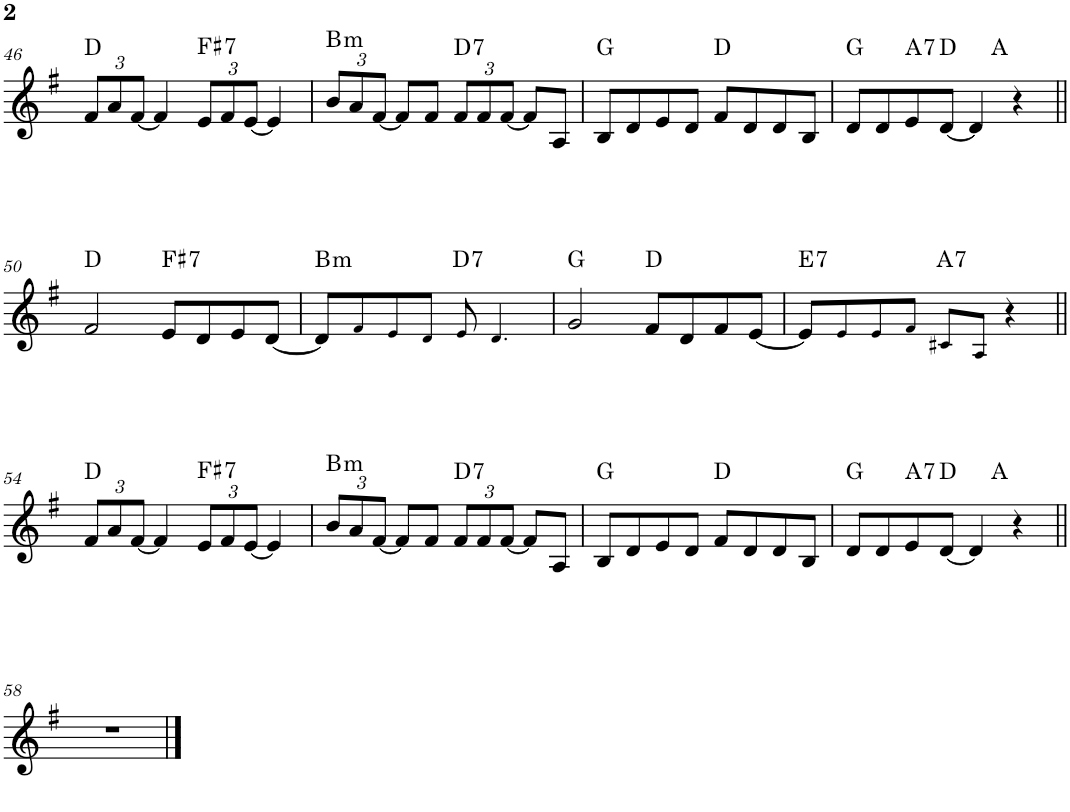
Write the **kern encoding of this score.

**kern	**harte
*part1	*part1
*staff1	*
*I"Piano	*
*I'Pno.	*
!!LO:PB:g=z
*clefG2	*
*k[f#]	*
*M4/4	*
*Xbrackettup	*
=46	=46
12f#/L	D:maj
12a/	.
[12f#/J	.
4f#/]	.
!	!LO:H:kt=7
12e/L	F#:7
12f#/	.
[12e/J	.
4e/]	.
=47	=47
!	!LO:H:kt=m
12b/L	B:min
12a/	.
[12f#/J	.
8f#/L]	.
8f#/J	.
!	!LO:H:kt=7
12f#/L	D:7
12f#/	.
[12f#/J	.
8f#/L]	.
8A/J	.
=48	=48
8B/L	G:maj
8d/	.
8e/	.
8d/J	.
8f#/L	D:maj
8d/	.
8d/	.
8B/J	.
=49	=49
*^	*
8d/L	2ryy	G:maj
8d/	.	.
!	!	!LO:H:kt=7
8e/	.	A:7
[8d/J	.	D:maj
4d/]	8ryy	.
.	4.ryy	A:maj
4r	.	.
*v	*v	*
!!LO:LB:g=z
=50||	=50||
2f#/	D:maj
!	!LO:H:kt=7
8e/L	F#:7
8d/	.
8e/	.
[8d/J	.
=51	=51
!	!LO:H:kt=m
8d/L]	B:min
8f#!/	.
8e!/	.
8d!/J	.
!	!LO:H:kt=7
8e!/	D:7
4.d!/	.
=52	=52
2g/	G:maj
8f#/L	D:maj
8d/	.
8f#/	.
[8e/J	.
=53	=53
!	!LO:H:kt=7
8e/L]	E:7
8e!/	.
8e!/	.
8f#!/J	.
!	!LO:H:kt=7
8c#X!/L	A:7
8A!/J	.
4r	.
!!LO:LB:g=z
=54||	=54||
12f#/L	D:maj
12a/	.
[12f#/J	.
4f#/]	.
!	!LO:H:kt=7
12e/L	F#:7
12f#/	.
[12e/J	.
4e/]	.
=55	=55
!	!LO:H:kt=m
12b/L	B:min
12a/	.
[12f#/J	.
8f#/L]	.
8f#/J	.
!	!LO:H:kt=7
12f#/L	D:7
12f#/	.
[12f#/J	.
8f#/L]	.
8A/J	.
=56	=56
8B/L	G:maj
8d/	.
8e/	.
8d/J	.
8f#/L	D:maj
8d/	.
8d/	.
8B/J	.
=57	=57
*^	*
8d/L	2ryy	G:maj
8d/	.	.
!	!	!LO:H:kt=7
8e/	.	A:7
[8d/J	.	D:maj
4d/]	8ryy	.
.	4.ryy	A:maj
4r	.	.
*v	*v	*
!!LO:LB:g=z
=58||	=58||
1r	.
==	==
*-	*-
